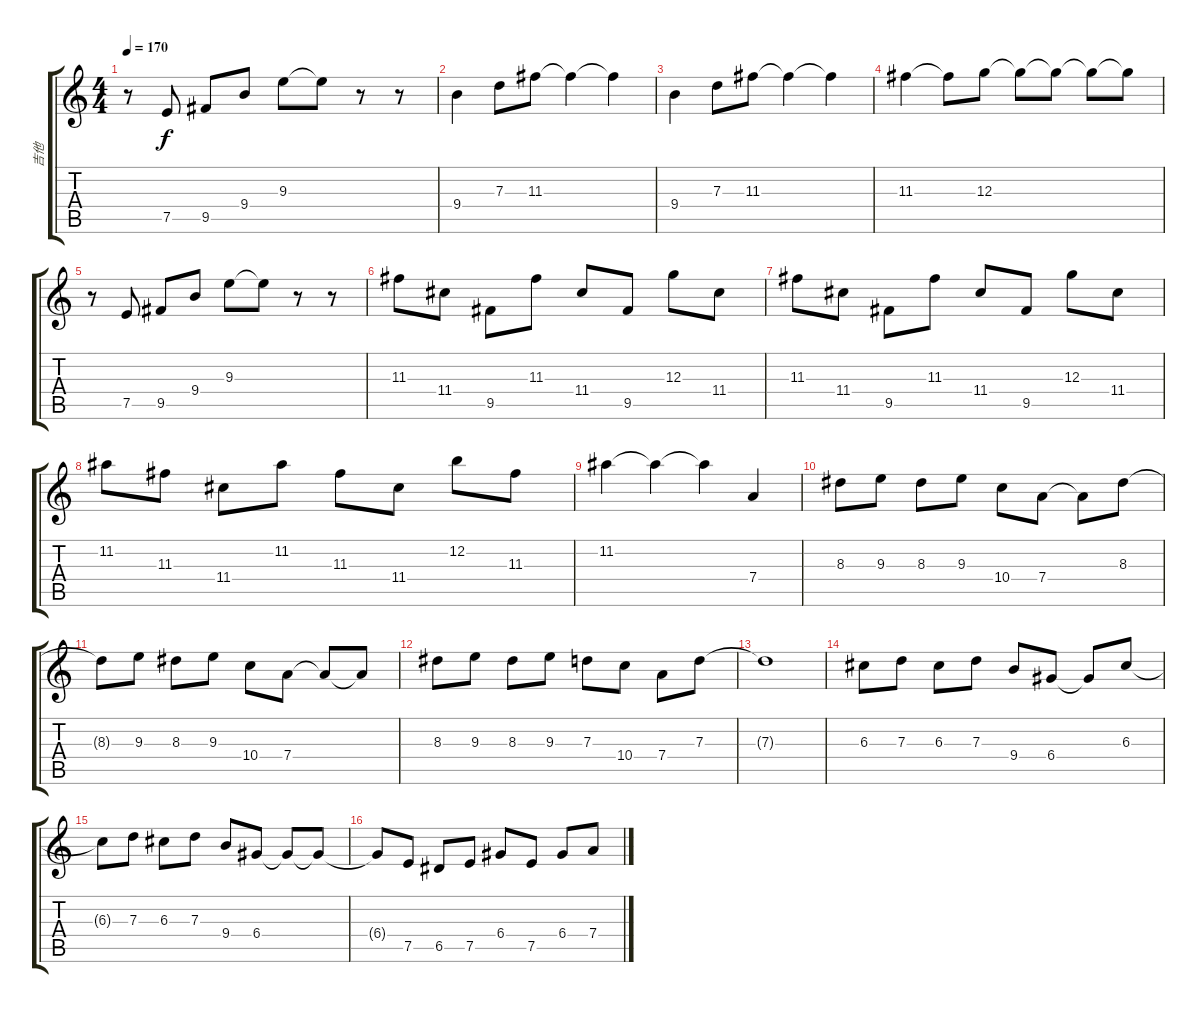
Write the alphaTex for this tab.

\track ("吉他" "吉他") {instrument overdrivenguitar}
\staff {score tabs}
\tuning (E4 B3 G3 D3 A2 E2) {hide}
\ts (4 4)
\tempo 170
\clef g2
\ks c
r.8{dy f} 7.5.8 9.5.8 9.4.8 9.3.8 9.3{t}.8 r.8 r.8 |
9.4.4 7.3.8 11.3.8 11.3{t}.4 11.3{t}.4 |
9.4.4 7.3.8 11.3.8 11.3{t}.4 11.3{t}.4 |
11.3.4 11.3{t}.8 12.3.8 12.3{t}.8 12.3{t}.8 12.3{t}.8 12.3{t}.8 |
r.8 7.5.8 9.5.8 9.4.8 9.3.8 9.3{t}.8 r.8 r.8 |
11.3.8 11.4.8 9.5.8 11.3.8 11.4.8 9.5.8 12.3.8 11.4.8 |
11.3.8 11.4.8 9.5.8 11.3.8 11.4.8 9.5.8 12.3.8 11.4.8 |
11.2.8 11.3.8 11.4.8 11.2.8 11.3.8 11.4.8 12.2.8 11.3.8 |
11.2.4 11.2{t}.4 11.2{t}.4 7.4.4 |
8.3.8 9.3.8 8.3.8 9.3.8 10.4.8 7.4.8 7.4{t}.8 8.3.8 |
8.3{t}.8 9.3.8 8.3.8 9.3.8 10.4.8 7.4.8 7.4{t}.8 7.4{t}.8 |
8.3.8 9.3.8 8.3.8 9.3.8 7.3.8 10.4.8 7.4.8 7.3.8 |
7.3{t}.1 |
6.3.8 7.3.8 6.3.8 7.3.8 9.4.8 6.4.8 6.4{t}.8 6.3.8 |
6.3{t}.8 7.3.8 6.3.8 7.3.8 9.4.8 6.4.8 6.4{t}.8 6.4{t}.8 |
6.4{t}.8 7.5.8 6.5.8 7.5.8 6.4.8 7.5.8 6.4.8 7.4.8
